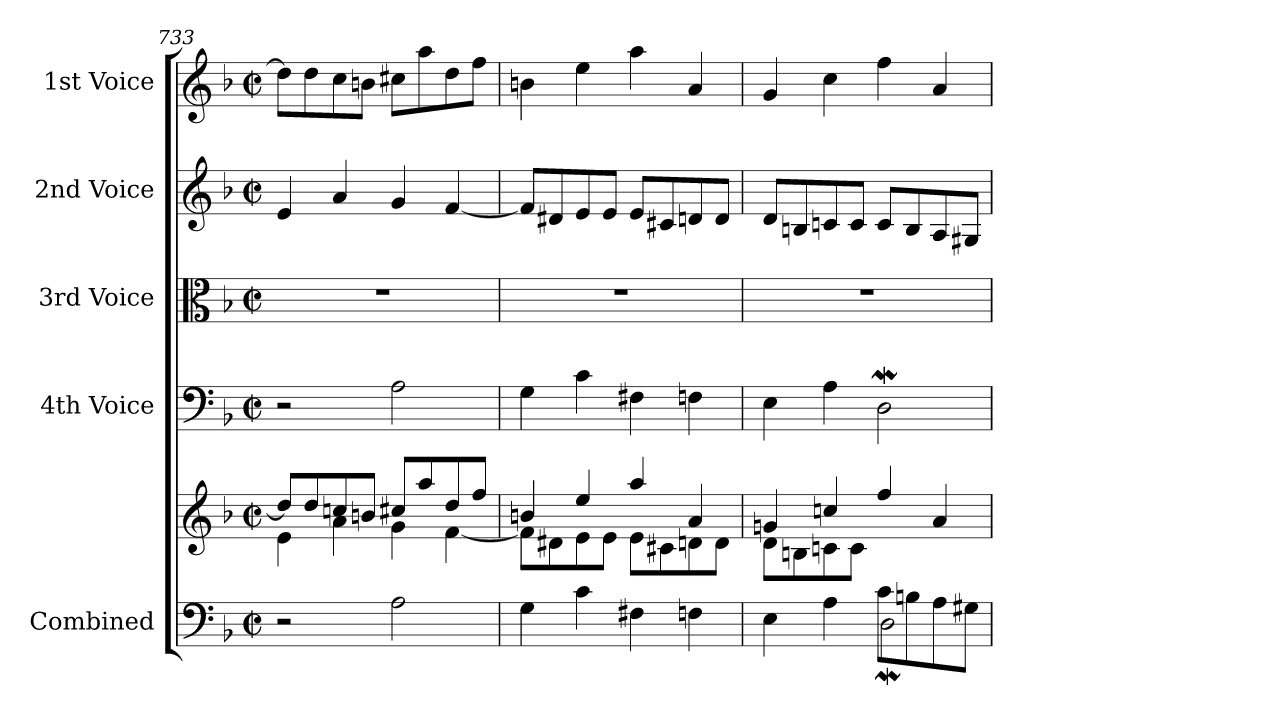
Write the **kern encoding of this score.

**kern	**kern	**kern	**kern	**kern	**kern
*part5	*part5	*part4	*part3	*part2	*part1
*staff6	*staff5	*staff4	*staff3	*staff2	*staff1
*I"Combined	*	*I"4th Voice	*I"3rd Voice	*I"2nd Voice	*I"1st Voice
*clefF4	*clefG2	*clefF4	*clefC3	*clefG2	*clefG2
*k[b-]	*k[b-]	*k[b-]	*k[b-]	*k[b-]	*k[b-]
*M2/2	*M2/2	*M2/2	*M2/2	*M2/2	*M2/2
*met(c|)	*met(c|)	*met(c|)	*met(c|)	*met(c|)	*met(c|)
=733	=733	=733	=733	=733	=733
*	*^	*	*	*	*
2r	8dd/L]	4e\	2r	1r	4e/	8dd\L]
.	8dd/	.	.	.	.	8dd\
.	8ccn/	4a\	.	.	4a/	8cc\
.	8bn/J	.	.	.	.	8bn\J
2A\	8cc#X/L	4g\	2A\	.	4g/	8cc#X\L
.	8aa/	.	.	.	.	8aa\
.	8dd/	[4f\	.	.	[4f/	8dd\
.	8ff/J	.	.	.	.	8ff\J
=734	=734	=734	=734	=734	=734	=734
4G\	4bn/	8f\L]	4G\	1r	8f/L]	4bn\
.	.	8d#X\	.	.	8d#X/	.
4c\	4ee/	8e\	4c\	.	8e/	4ee\
.	.	8e\J	.	.	8e/J	.
4F#X\	4aa/	8e\L	4F#X\	.	8e/L	4aa\
.	.	8c#X\	.	.	8c#X/	.
4Fn\	4a/	8dn\	4Fn\	.	8dn/	4a/
.	.	8d\J	.	.	8d/J	.
=735	=735	=735	=735	=735	=735	=735
*^	*	*	*	*	*	*
2ryy	4E\	4gn/	8d\L	4E\	1r	8d/L	4g/
.	.	.	8Bn\	.	.	8Bn/	.
.	4A\	4ccn/	8cn\	4A\	.	8cn/	4cc\
.	.	.	8c\J	.	.	8c/J	.
8c\L	2DW\	4ff/	2ryy	2DW\	.	8c/L	4ff\
8Bn\	.	.	.	.	.	8B/	.
8A\	.	4a/	.	.	.	8A/	4a/
8G#X\J	.	.	.	.	.	8G#X/J	.
*v	*v	*	*	*	*	*	*
*	*v	*v	*	*	*	*
=	=	=	=	=	=
*-	*-	*-	*-	*-	*-
